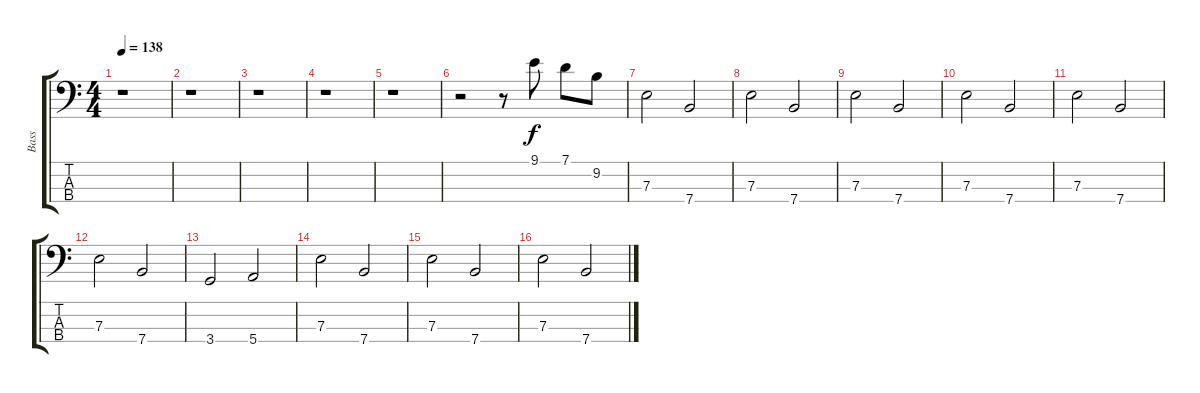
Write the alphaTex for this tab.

\track ("Bass" "Bass") {instrument electricbassfinger}
\staff {score tabs}
\tuning (G2 D2 A1 E1) {hide}
\ts (4 4)
\tempo 138
\clef f4
\ks c
r.1{dy f} |
r.1 |
r.1 |
r.1 |
r.1 |
r.2 r.8 9.1.8 7.1.8 9.2.8 |
7.3.2 7.4.2 |
7.3.2 7.4.2 |
7.3.2 7.4.2 |
7.3.2 7.4.2 |
7.3.2 7.4.2 |
7.3.2 7.4.2 |
3.4.2 5.4.2 |
7.3.2 7.4.2 |
7.3.2 7.4.2 |
7.3.2 7.4.2
